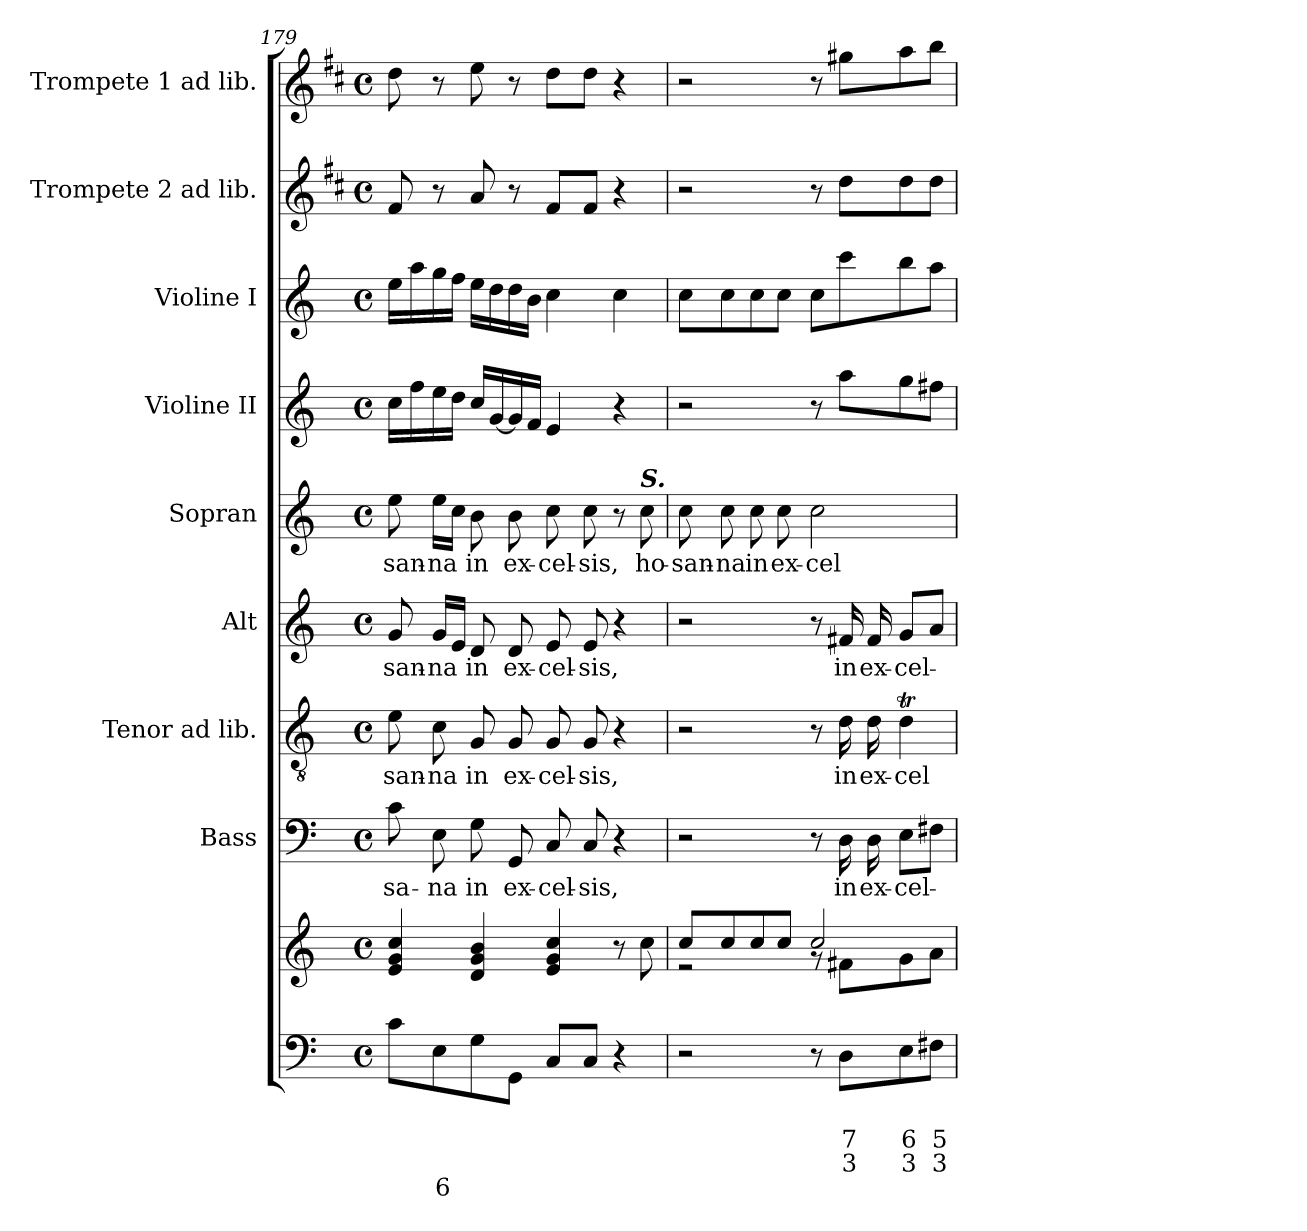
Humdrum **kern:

**kern	**text	**text	**text	**text	**kern	**kern	**text	**kern	**text	**kern	**text	**kern	**text	**kern	**kern	**kern	**kern
*part9	*part9	*part9	*part9	*part9	*part9	*part8	*part8	*part7	*part7	*part6	*part6	*part5	*part5	*part4	*part3	*part2	*part1
*staff10	*staff10	*staff10	*staff10	*staff10	*staff9	*staff8	*staff8	*staff7	*staff7	*staff6	*staff6	*staff5	*staff5	*staff4	*staff3	*staff2	*staff1
*	*	*	*	*	*	*I"Bass	*	*I"Tenor ad lib.	*	*I"Alt	*	*I"Sopran	*	*I"Violine II	*I"Violine I	*I"Trompete 2 ad lib.	*I"Trompete 1 ad lib.
*	*	*	*	*	*	*I'B.	*	*I'T.	*	*I'A.	*	*I'S.	*	*I'Vl. II	*I'Vl. I	*I'Trp. 2	*I'Trp. 1
*clefF4	*	*	*	*	*clefG2	*clefF4	*	*clefGv2	*	*clefG2	*	*clefG2	*	*clefG2	*clefG2	*clefG2	*clefG2
*	*	*	*	*	*	*	*	*	*	*	*	*	*	*	*	*ITrd1c2	*ITrd1c2
*k[]	*	*	*	*	*k[]	*k[]	*	*k[]	*	*k[]	*	*k[]	*	*k[]	*k[]	*k[]	*k[]
*C:	*	*	*	*	*C:	*C:	*	*C:	*	*C:	*	*C:	*	*C:	*C:	*C:	*C:
*M4/4	*	*	*	*	*M4/4	*M4/4	*	*M4/4	*	*M4/4	*	*M4/4	*	*M4/4	*M4/4	*M4/4	*M4/4
*met(c)	*	*	*	*	*met(c)	*met(c)	*	*met(c)	*	*met(c)	*	*met(c)	*	*met(c)	*met(c)	*met(c)	*met(c)
=179	=179	=179	=179	=179	=179	=179	=179	=179	=179	=179	=179	=179	=179	=179	=179	=179	=179
!	!	!	!	!	!	!	!LO:LY:b	!	!LO:LY:b	!	!LO:LY:b	!	!LO:LY:b	!	!	!	!
8c\L	.	.	.	.	4e/ 4g/ 4cc/	8c\	-sa-	8e\	-san-	8g/	-san-	8ee\	-san-	16cc\LL	16ee\LL	8e/	8cc\
.	.	.	.	.	.	.	.	.	.	.	.	.	.	16ff\	16aa\	.	.
!	!	!	!	!LO:LY:b	!	!	!LO:LY:b	!	!LO:LY:b	!	!LO:LY:b	!	!LO:LY:b	!	!	!	!
8E\	.	.	.	6	.	8E\	-na	8c\	-na	16g/LL	-na	16ee\LL	-na	16ee\	16gg\	8r	8r
.	.	.	.	.	.	.	.	.	.	16e/JJ	.	16cc\JJ	.	16dd\JJ	16ff\JJ	.	.
!	!	!	!	!	!	!	!LO:LY:b	!	!LO:LY:b	!	!LO:LY:b	!	!LO:LY:b	!	!	!	!
8G\	.	.	.	.	4d/ 4g/ 4b/	8G\	in	8G/	in	8d/	in	8b\	in	16cc/LL	16ee\LL	8g/	8dd\
.	.	.	.	.	.	.	.	.	.	.	.	.	.	[16g/	16dd\	.	.
!	!	!	!	!	!	!	!LO:LY:b	!	!LO:LY:b	!	!LO:LY:b	!	!LO:LY:b	!	!	!	!
8GG\J	.	.	.	.	.	8GG/	ex-	8G/	ex-	8d/	ex-	8b\	ex-	16g/]	16dd\	8r	8r
.	.	.	.	.	.	.	.	.	.	.	.	.	.	16f/JJ	16b\JJ	.	.
!	!	!	!	!	!	!	!LO:LY:b	!	!LO:LY:b	!	!LO:LY:b	!	!LO:LY:b	!	!	!	!
8C/L	.	.	.	.	4e/ 4g/ 4cc/	8C/	-cel-	8G/	-cel-	8e/	-cel-	8cc\	-cel-	4e/	4cc\	8e/L	8cc\L
!	!	!	!	!	!	!	!LO:LY:b	!	!LO:LY:b	!	!LO:LY:b	!	!LO:LY:b	!	!	!	!
8C/J	.	.	.	.	.	8C/	-sis,	8G/	-sis,	8e/	-sis,	8cc\	-sis,	.	.	8e/J	8cc\J
4r	.	.	.	.	8r	4r	.	4r	.	4r	.	8r	.	4r	4cc\	4r	4r
!	!	!	!	!	!	!	!	!	!	!	!	!LO:TX:a:Bi:t=S.	!	!	!	!	!
!	!	!	!	!	!	!	!	!	!	!	!	!	!LO:LY:b	!	!	!	!
.	.	.	.	.	8cc\	.	.	.	.	.	.	8cc\	ho-	.	.	.	.
=180	=180	=180	=180	=180	=180	=180	=180	=180	=180	=180	=180	=180	=180	=180	=180	=180	=180
*	*	*	*	*	*^	*	*	*	*	*	*	*	*	*	*	*	*
!	!	!	!	!	!	!	!	!	!	!	!	!	!	!LO:LY:b	!	!	!	!
2r	.	.	.	.	8cc/L	2rf	2r	.	2r	.	2r	.	8cc\	-san-	2r	8cc\L	2r	2r
!	!	!	!	!	!	!	!	!	!	!	!	!	!	!LO:LY:b	!	!	!	!
.	.	.	.	.	8cc/	.	.	.	.	.	.	.	8cc\	-na	.	8cc\	.	.
!	!	!	!	!	!	!	!	!	!	!	!	!	!	!LO:LY:b	!	!	!	!
.	.	.	.	.	8cc/	.	.	.	.	.	.	.	8cc\	in	.	8cc\	.	.
!	!	!	!	!	!	!	!	!	!	!	!	!	!	!LO:LY:b	!	!	!	!
.	.	.	.	.	8cc/J	.	.	.	.	.	.	.	8cc\	ex-	.	8cc\J	.	.
!	!	!	!	!	!	!	!	!	!	!	!	!	!	!LO:LY:b	!	!	!	!
8r	.	.	.	.	2cc/	8rf	8r	.	8r	.	8r	.	2cc\	-cel-	8r	8cc\L	8r	8r
!	!	!LO:LY:b	!LO:LY:b	!	!	!	!	!LO:LY:b	!	!LO:LY:b	!	!LO:LY:b	!	!	!	!	!	!
8D\L	.	7	3	.	.	8f#X\L	16D\	in	16d\	in	16f#X/	in	.	.	8aa\L	8ccc\	8cc\L	8ff#X\L
!	!	!	!	!	!	!	!	!LO:LY:b	!	!LO:LY:b	!	!LO:LY:b	!	!	!	!	!	!
.	.	.	.	.	.	.	16D\	ex-	16d\	ex-	16f#/	ex-	.	.	.	.	.	.
!	!	!LO:LY:b	!LO:LY:b	!	!	!	!	!LO:LY:b	!	!LO:LY:b	!	!LO:LY:b	!	!	!	!	!	!
8E\	.	6	3	.	.	8g\	8E\L	-cel-	4dT\	-cel-	8g/L	-cel-	.	.	8gg\	8bb\	8cc\	8gg\
!	!	!LO:LY:b	!LO:LY:b	!	!	!	!	!	!	!	!	!	!	!	!	!	!	!
8F#X\J	.	5	3	.	.	8a\J	8F#X\J	.	.	.	8a/J	.	.	.	8ff#X\J	8aa\J	8cc\J	8aa\J
*	*	*	*	*	*v	*v	*	*	*	*	*	*	*	*	*	*	*	*
=	=	=	=	=	=	=	=	=	=	=	=	=	=	=	=	=	=
*-	*-	*-	*-	*-	*-	*-	*-	*-	*-	*-	*-	*-	*-	*-	*-	*-	*-
